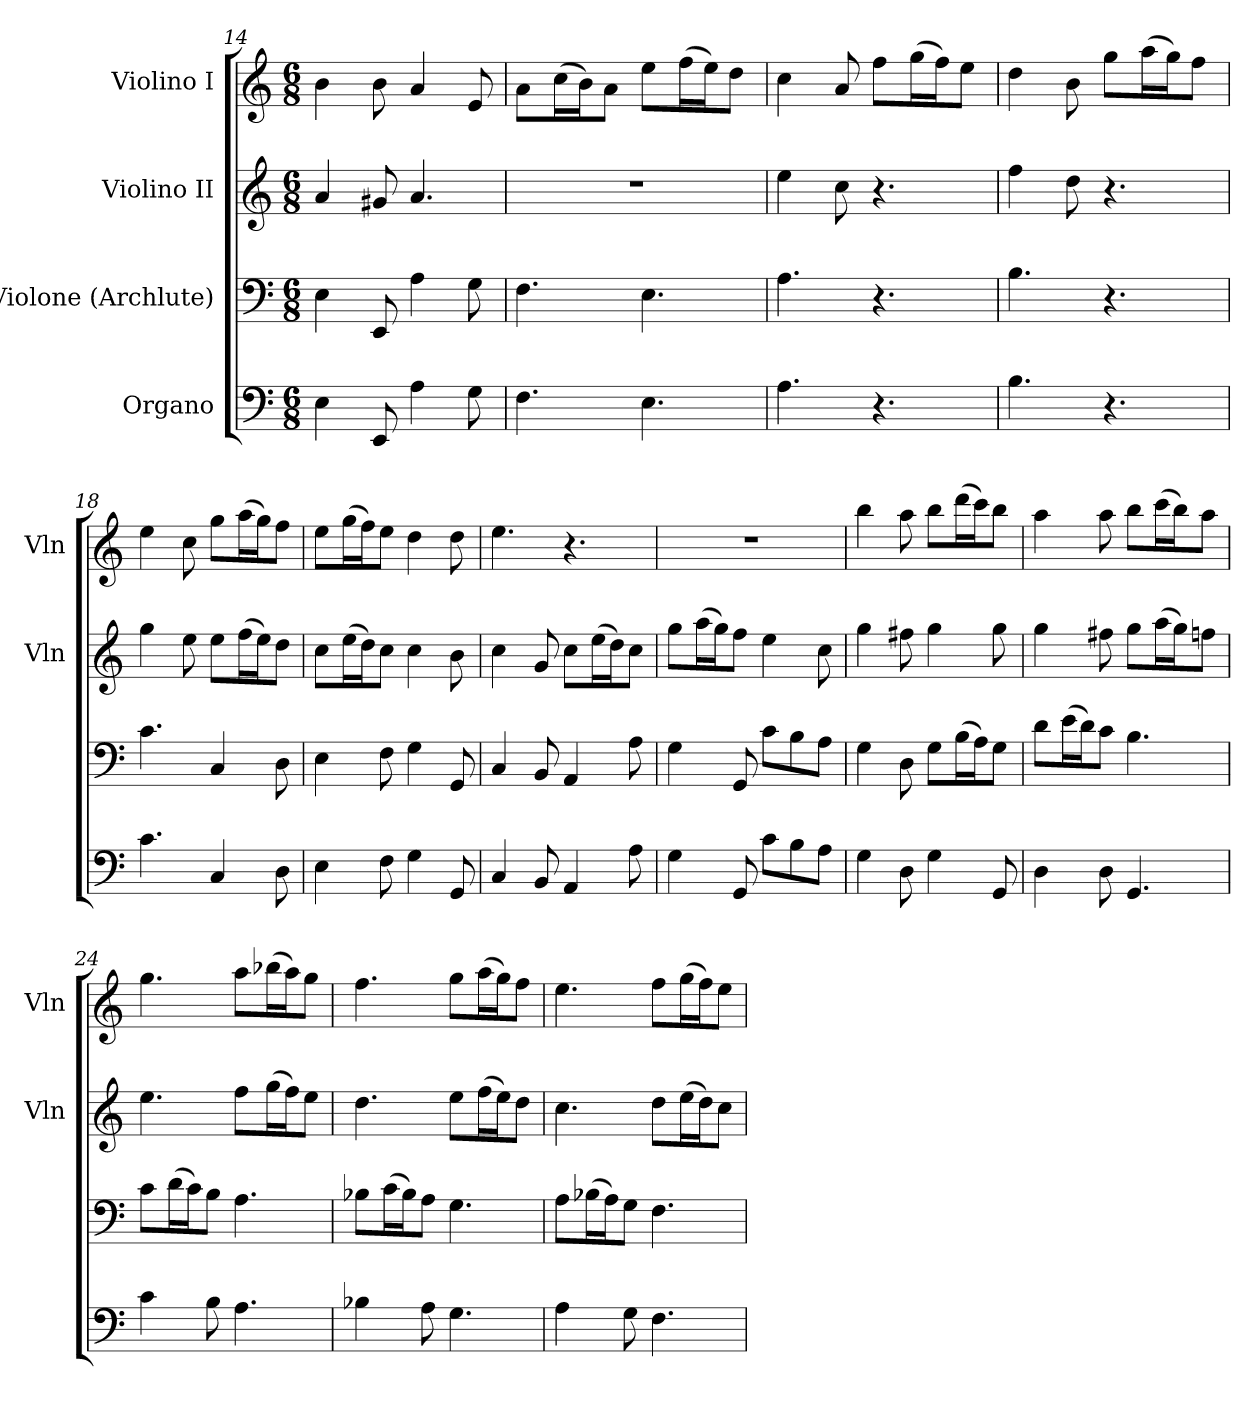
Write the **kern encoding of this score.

**kern	**kern	**kern	**kern
*part4	*part3	*part2	*part1
*staff4	*staff3	*staff2	*staff1
*I"Organo	*I"Violone (Archlute)	*I"Violino II	*I"Violino I
*	*	*I'Vln	*I'Vln
*clefF4	*clefF4	*clefG2	*clefG2
*k[]	*k[]	*k[]	*k[]
*M6/8	*M6/8	*M6/8	*M6/8
=14	=14	=14	=14
4E\	4E\	4a/	4b\
8EE/	8EE/	8g#X/	8b\
4A\	4A\	4.a/	4a/
8G\	8G\	.	8e/
=15	=15	=15	=15
4.F\	4.F\	2.r	8a\L
.	.	.	(16cc\L
.	.	.	16b\J)
.	.	.	8a\J
4.E\	4.E\	.	8ee\L
.	.	.	(16ff\L
.	.	.	16ee\J)
.	.	.	8dd\J
=16	=16	=16	=16
4.A\	4.A\	4ee\	4cc\
.	.	8cc\	8a/
4.r	4.r	4.r	8ff\L
.	.	.	(16gg\L
.	.	.	16ff\J)
.	.	.	8ee\J
=17	=17	=17	=17
4.B\	4.B\	4ff\	4dd\
.	.	8dd\	8b\
4.r	4.r	4.r	8gg\L
.	.	.	(16aa\L
.	.	.	16gg\J)
.	.	.	8ff\J
=18	=18	=18	=18
4.c\	4.c\	4gg\	4ee\
.	.	8ee\	8cc\
4C/	4C/	8ee\L	8gg\L
.	.	(16ff\L	(16aa\L
.	.	16ee\J)	16gg\J)
8D\	8D\	8dd\J	8ff\J
=19	=19	=19	=19
4E\	4E\	8cc\L	8ee\L
.	.	(16ee\L	(16gg\L
.	.	16dd\J)	16ff\J)
8F\	8F\	8cc\J	8ee\J
4G\	4G\	4cc\	4dd\
8GG/	8GG/	8b\	8dd\
=20	=20	=20	=20
4C/	4C/	4cc\	4.ee\
8BB/	8BB/	8g/	.
4AA/	4AA/	8cc\L	4.r
.	.	(16ee\L	.
.	.	16dd\J)	.
8A\	8A\	8cc\J	.
=21	=21	=21	=21
4G\	4G\	8gg\L	2.r
.	.	(16aa\L	.
.	.	16gg\J)	.
8GG/	8GG/	8ff\J	.
8c\L	8c\L	4ee\	.
8B\	8B\	.	.
8A\J	8A\J	8cc\	.
=22	=22	=22	=22
4G\	4G\	4gg\	4bb\
8D\	8D\	8ff#X\	8aa\
4G\	8G\L	4gg\	8bb\L
.	(16B\L	.	(16ddd\L
.	16A\J)	.	16ccc\J)
8GG/	8G\J	8gg\	8bb\J
=23	=23	=23	=23
4D\	8d\L	4gg\	4aa\
.	(16e\L	.	.
.	16d\J)	.	.
8D\	8c\J	8ff#X\	8aa\
4.GG/	4.B\	8gg\L	8bb\L
.	.	(16aa\L	(16ccc\L
.	.	16gg\J)	16bb\J)
.	.	8ffn\J	8aa\J
=24	=24	=24	=24
4c\	8c\L	4.ee\	4.gg\
.	(16d\L	.	.
.	16c\J)	.	.
8B\	8B\J	.	.
4.A\	4.A\	8ff\L	8aa\L
.	.	(16gg\L	(16bb-X\L
.	.	16ff\J)	16aa\J)
.	.	8ee\J	8gg\J
=25	=25	=25	=25
4B-X\	8B-X\L	4.dd\	4.ff\
.	(16c\L	.	.
.	16B-\J)	.	.
8A\	8A\J	.	.
4.G\	4.G\	8ee\L	8gg\L
.	.	(16ff\L	(16aa\L
.	.	16ee\J)	16gg\J)
.	.	8dd\J	8ff\J
=26	=26	=26	=26
4A\	8A\L	4.cc\	4.ee\
.	(16B-X\L	.	.
.	16A\J)	.	.
8G\	8G\J	.	.
4.F\	4.F\	8dd\L	8ff\L
.	.	(16ee\L	(16gg\L
.	.	16dd\J)	16ff\J)
.	.	8cc\J	8ee\J
=	=	=	=
*-	*-	*-	*-
